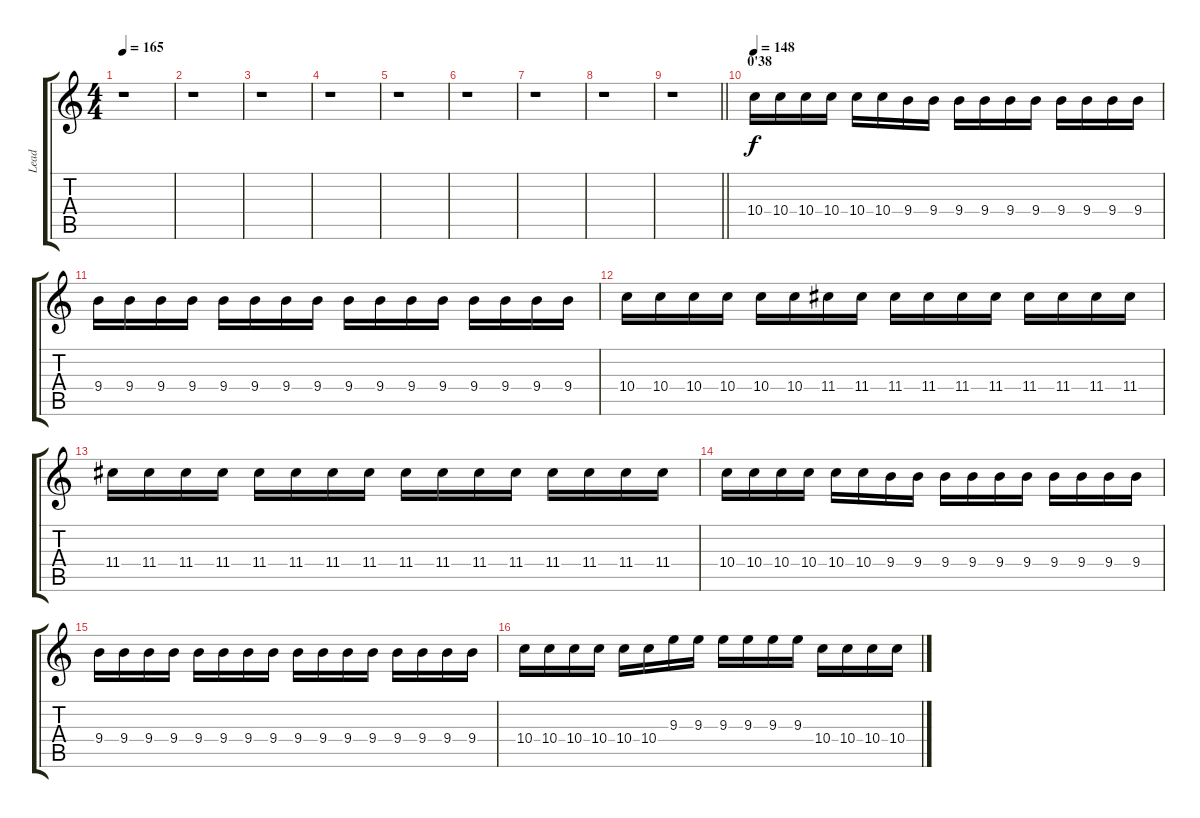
\track ("Lead" "Lead") {instrument distortionguitar}
\staff {score tabs}
\tuning (E4 B3 G3 D3 A2 E2) {hide}
\ts (4 4)
\tempo 165
\clef g2
\ks c
r.1{dy f} |
r.1 |
r.1 |
r.1 |
r.1 |
r.1 |
r.1 |
r.1 |
\barLineRight lightlight
r.1 |
\section ("" "0'38")
\tempo 148
10.4.16 10.4.16 10.4.16 10.4.16 10.4.16 10.4.16 9.4.16 9.4.16 9.4.16 9.4.16 9.4.16 9.4.16 9.4.16 9.4.16 9.4.16 9.4.16 |
9.4.16 9.4.16 9.4.16 9.4.16 9.4.16 9.4.16 9.4.16 9.4.16 9.4.16 9.4.16 9.4.16 9.4.16 9.4.16 9.4.16 9.4.16 9.4.16 |
10.4.16 10.4.16 10.4.16 10.4.16 10.4.16 10.4.16 11.4.16 11.4.16 11.4.16 11.4.16 11.4.16 11.4.16 11.4.16 11.4.16 11.4.16 11.4.16 |
11.4.16 11.4.16 11.4.16 11.4.16 11.4.16 11.4.16 11.4.16 11.4.16 11.4.16 11.4.16 11.4.16 11.4.16 11.4.16 11.4.16 11.4.16 11.4.16 |
10.4.16 10.4.16 10.4.16 10.4.16 10.4.16 10.4.16 9.4.16 9.4.16 9.4.16 9.4.16 9.4.16 9.4.16 9.4.16 9.4.16 9.4.16 9.4.16 |
9.4.16 9.4.16 9.4.16 9.4.16 9.4.16 9.4.16 9.4.16 9.4.16 9.4.16 9.4.16 9.4.16 9.4.16 9.4.16 9.4.16 9.4.16 9.4.16 |
10.4.16 10.4.16 10.4.16 10.4.16 10.4.16 10.4.16 9.3.16 9.3.16 9.3.16 9.3.16 9.3.16 9.3.16 10.4.16 10.4.16 10.4.16 10.4.16
